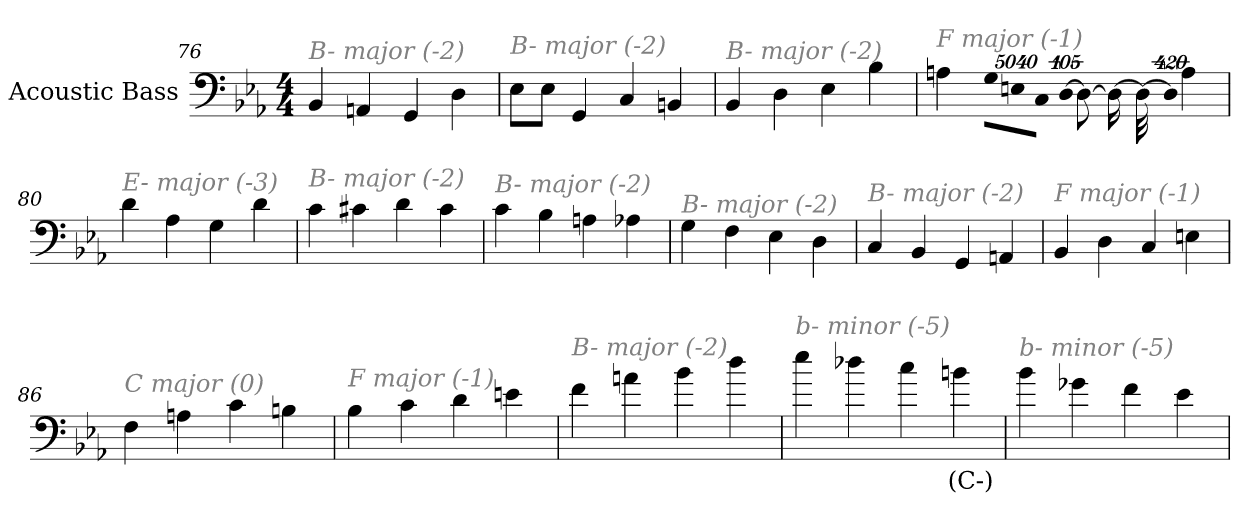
**kern	**text
*part1	*part1
*staff1	*staff1
*I"Acoustic Bass	*
*clefF4	*
*ITrd7c12	*
*k[b-e-a-]	*
*E-:	*
*M4/4	*
=76	=76
!LO:TX:i:color=#808080:t=B- major (-2)	!
4BBB-	.
4AAAn	.
4GGG	.
4DD	.
=77	=77
!LO:TX:i:color=#808080:t=B- major (-2)	!
8EE-L	.
8EE-J	.
4GGG	.
4CC	.
4BBBn	.
=78	=78
!LO:TX:i:color=#808080:t=B- major (-2)	!
4BBB-	.
4DD	.
4EE-	.
4BB-	.
=79	=79
!LO:TX:i:color=#808080:t=F major (-1)	!
4AAn	.
!LO:N:vis=8	!
40320%3347GGL	.
!LO:N:vis=8	!
40320%3347EEn	.
!LO:N:vis=8	!
40320%3347CCJ	.
!LO:N:vis=1024	!
[13440%13DD	.
8DD_	.
16DD_	.
32DD_	.
!LO:N:vis=1024%31	!
13440%407DD]	.
4AA	.
=80	=80
!LO:TX:i:color=#808080:t=E- major (-3)	!
4D	.
4AA-	.
4GG	.
4D	.
=81	=81
!LO:TX:i:color=#808080:t=B- major (-2)	!
4C	.
4C#X	.
4D	.
4C#	.
=82	=82
!LO:TX:i:color=#808080:t=B- major (-2)	!
4C	.
4BB-	.
4AAn	.
4AA-X	.
=83	=83
!LO:TX:i:color=#808080:t=B- major (-2)	!
4GG	.
4FF	.
4EE-	.
4DD	.
=84	=84
!LO:TX:i:color=#808080:t=B- major (-2)	!
4CC	.
4BBB-	.
4GGG	.
4AAAn	.
=85	=85
!LO:TX:i:color=#808080:t=F major (-1)	!
4BBB-	.
4DD	.
4CC	.
4EEn	.
=86	=86
!LO:TX:i:color=#808080:t=C major (0)	!
4FF	.
4AAn	.
4C	.
4BBn	.
=87	=87
!LO:TX:i:color=#808080:t=F major (-1)	!
4BB-	.
4C	.
4D	.
4En	.
=88	=88
!LO:TX:i:color=#808080:t=B- major (-2)	!
4F	.
4An	.
4B-	.
4d	.
=89	=89
!LO:TX:i:color=#808080:t=b- minor (-5)	!
4e-	.
4d-X	.
4c	.
4Bni	(C-)
=90	=90
!LO:TX:i:color=#808080:t=b- minor (-5)	!
4B-	.
4G-X	.
4F	.
4E-	.
=	=
*-	*-
